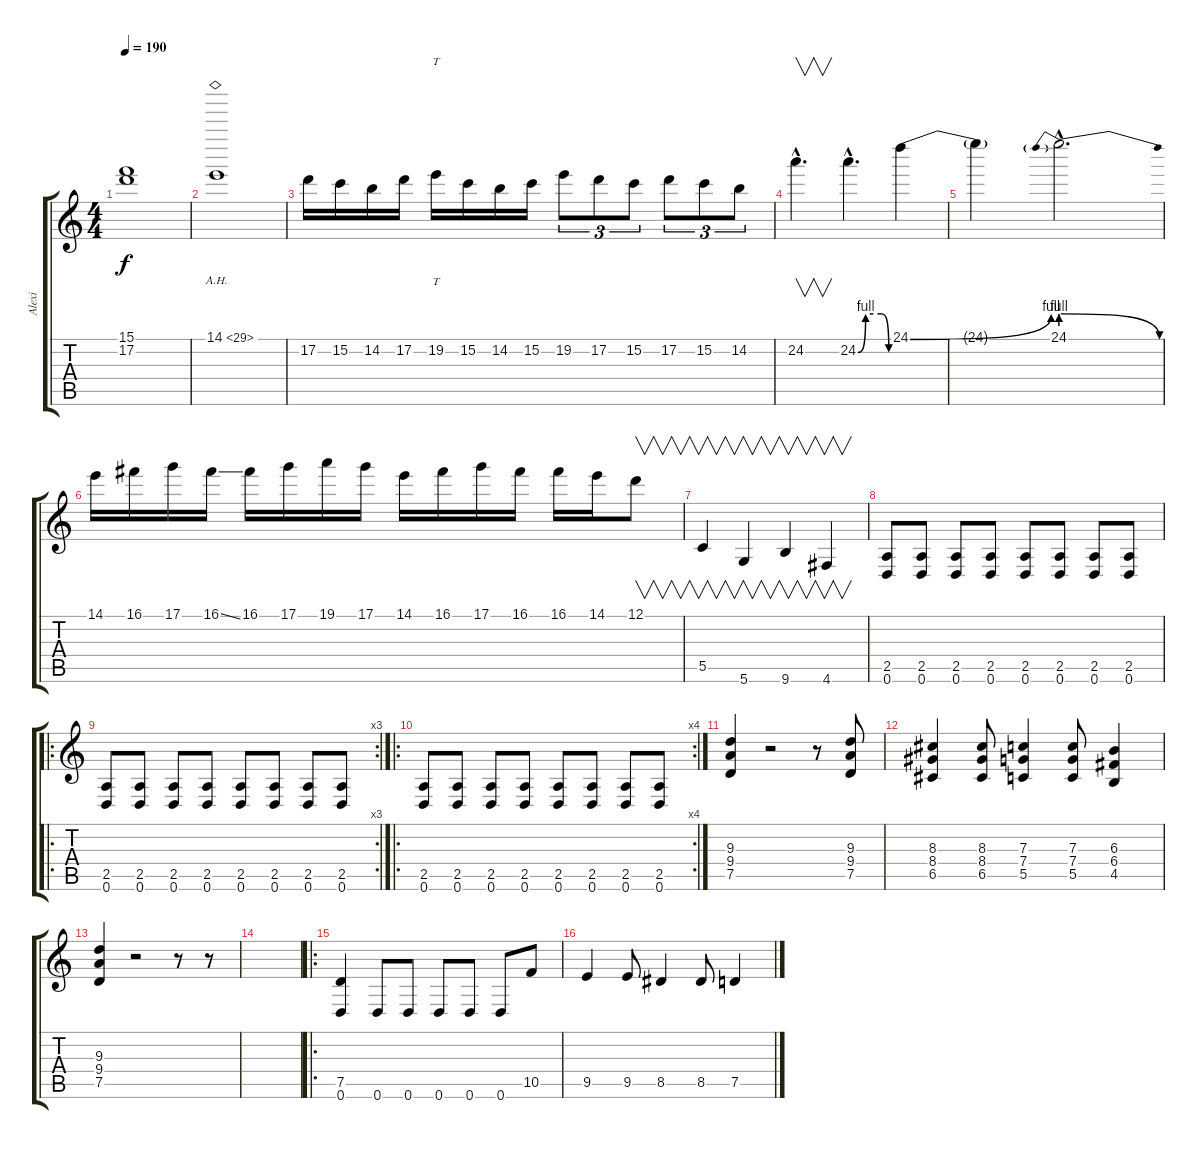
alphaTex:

\track ("Alexi" "Alexi") {instrument overdrivenguitar}
\staff {score tabs}
\tuning (D4 A3 F3 C3 G2 D2) {hide}
\ts (4 4)
\tempo 190
\clef g2
\ks c
(15.1{t} 17.2{t}).1{dy f} |
14.1{ah 15}.1 |
17.2.16 15.2.16 14.2.16 17.2.16 19.2.16{tt} 15.2.16 14.2.16 15.2.16 19.2.8{tu (3 2)} 17.2.8{tu (3 2)} 15.2.8{tu (3 2)} 17.2.8{tu (3 2)} 15.2.8{tu (3 2)} 14.2.8{tu (3 2)} |
24.2{hac}.4{v d} 24.2{be (custom 0 0 15 4 30 4 45 4 60 0) hac}.4{d} 24.1{be (bend 0 0 60 4)}.4 |
24.1{t}.4 24.1{be (prebendrelease 0 4 60 0) hac}.2{d} |
14.1.16 16.1.16 17.1.16 16.1{ss}.16 16.1.16 17.1.16 19.1.16 17.1.16 14.1.16 16.1.16 17.1.16 16.1.16 16.1.16 14.1.16 12.1.8{v} |
5.5.4{v} 5.6.4{v} 9.6.4{v} 4.6.4{v} |
(2.5 0.6).8 (2.5 0.6).8 (2.5 0.6).8 (2.5 0.6).8 (2.5 0.6).8 (2.5 0.6).8 (2.5 0.6).8 (2.5 0.6).8 |
\ro
\rc 3
(2.5 0.6).8 (2.5 0.6).8 (2.5 0.6).8 (2.5 0.6).8 (2.5 0.6).8 (2.5 0.6).8 (2.5 0.6).8 (2.5 0.6).8 |
\ro
\rc 4
(2.5 0.6).8 (2.5 0.6).8 (2.5 0.6).8 (2.5 0.6).8 (2.5 0.6).8 (2.5 0.6).8 (2.5 0.6).8 (2.5 0.6).8 |
(9.3 9.4 7.5).4 r.2 r.8 (9.3 9.4 7.5).8 |
(8.3 8.4 6.5).4 (8.3 8.4 6.5).8 (7.3 7.4 5.5).4 (7.3 7.4 5.5).8 (6.3 6.4 4.5).4 |
(9.3 9.4 7.5).4 r.2 r.8 r.8 |
|
\ro
(7.5 0.6).4 0.6.8 0.6.8 0.6.8 0.6.8 0.6.8 10.5.8 |
9.5.4 9.5.8 8.5.4 8.5.8 7.5.4
